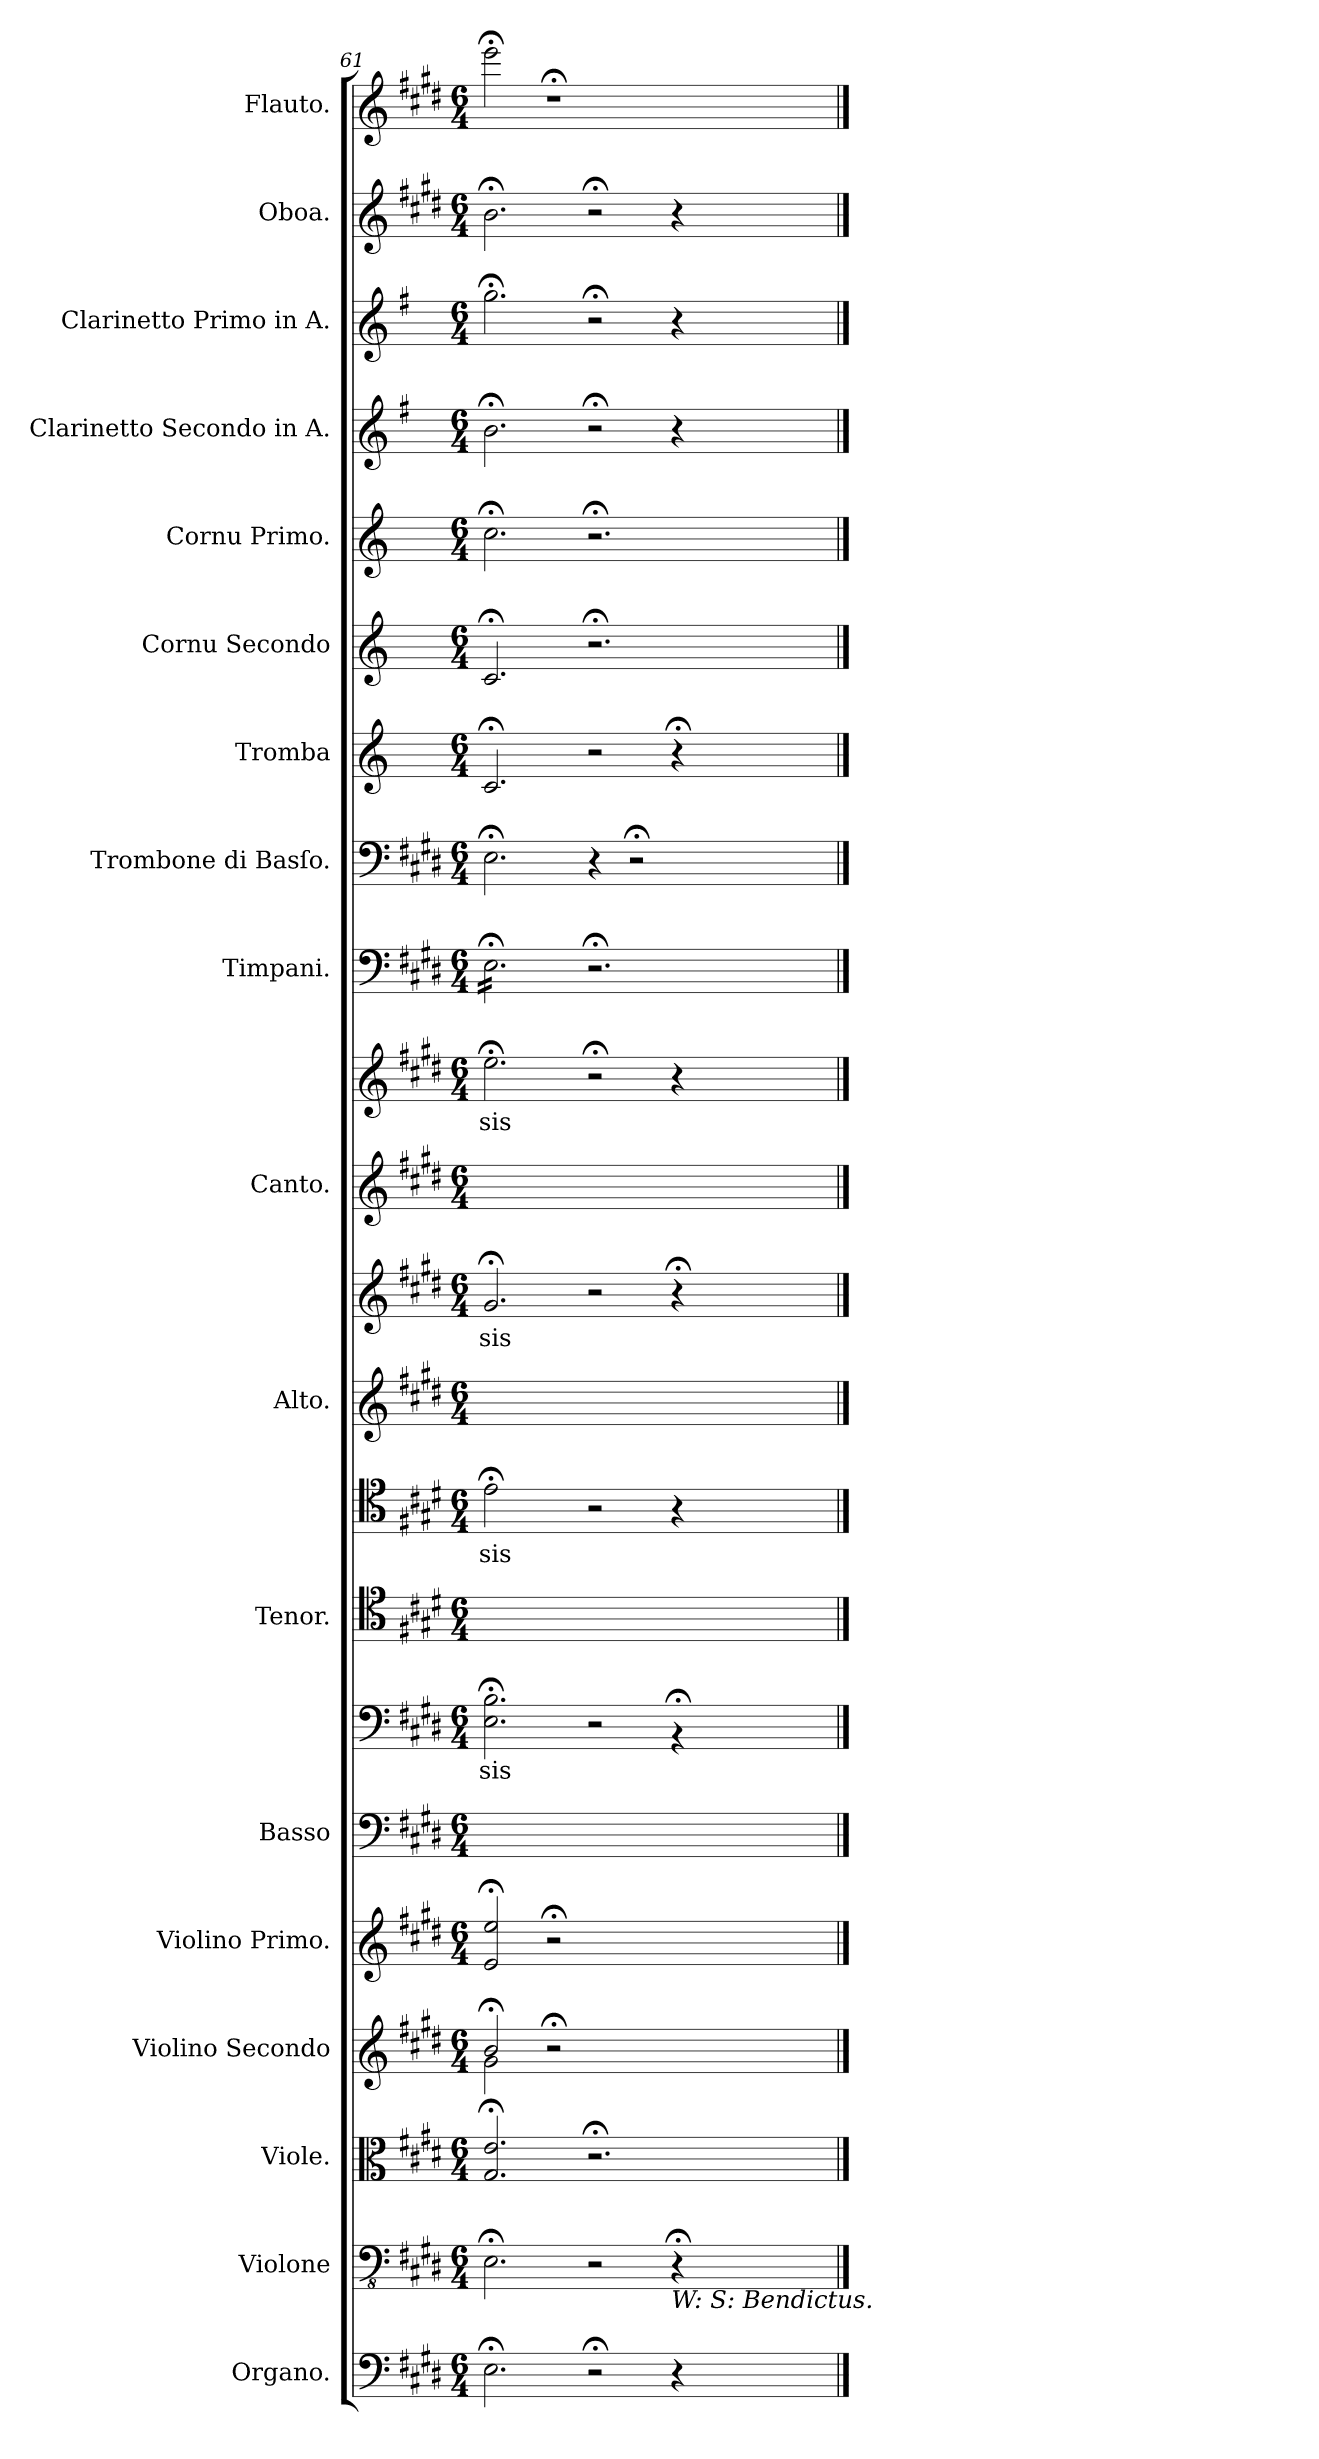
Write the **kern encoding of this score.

**kern	**kern	**kern	**kern	**kern	**kern	**kern	**text	**kern	**kern	**text	**kern	**kern	**text	**kern	**kern	**text	**kern	**kern	**kern	**kern	**kern	**kern	**kern	**kern	**kern
*part22	*part21	*part20	*part19	*part18	*part17	*part16	*part16	*part15	*part14	*part14	*part13	*part12	*part12	*part11	*part10	*part10	*part9	*part8	*part7	*part6	*part5	*part4	*part3	*part2	*part1
*staff22	*staff21	*staff20	*staff19	*staff18	*staff17	*staff16	*staff16	*staff15	*staff14	*staff14	*staff13	*staff12	*staff12	*staff11	*staff10	*staff10	*staff9	*staff8	*staff7	*staff6	*staff5	*staff4	*staff3	*staff2	*staff1
*I"Organo.	*I"Violone	*I"Viole.	*I"Violino Secondo	*I"Violino Primo.	*I"Basso	*	*	*I"Tenor.	*	*	*I"Alto.	*	*	*I"Canto.	*	*	*I"Timpani.	*I"Trombone di Basſo.	*I"Tromba	*I"Cornu Secondo	*I"Cornu Primo.	*I"Clarinetto Secondo in A.	*I"Clarinetto Primo in A.	*I"Oboa.	*I"Flauto.
*I'org	*I'vlne	*	*I'vl 2	*I'vl 1	*I'B	*	*	*I'T	*	*	*I'A	*	*	*I'C	*	*	*I'timp	*	*I'tr	*I'cor 2	*I'cor 1	*I'cl 2 in A	*I'cl 1 in A	*I'ob	*I'fl
*clefF4	*clefFv4	*clefC3	*clefG2	*clefG2	*clefF4	*clefF4	*	*clefC4	*clefC4	*	*clefG2	*clefG2	*	*clefG2	*clefG2	*	*clefF4	*clefF4	*clefG2	*clefG2	*clefG2	*clefG2	*clefG2	*clefG2	*clefG2
*	*	*	*	*	*	*	*	*	*	*	*	*	*	*	*	*	*	*	*ITrd-2c-4	*ITrd5c8	*ITrd5c8	*ITrd2c3	*ITrd2c3	*	*
*k[f#c#g#d#]	*k[f#c#g#d#]	*k[f#c#g#d#]	*k[f#c#g#d#]	*k[f#c#g#d#]	*k[f#c#g#d#]	*k[f#c#g#d#]	*	*k[f#c#g#d#]	*k[f#c#g#d#]	*	*k[f#c#g#d#]	*k[f#c#g#d#]	*	*k[f#c#g#d#]	*k[f#c#g#d#]	*	*k[f#c#g#d#]	*k[f#c#g#d#]	*k[f#c#g#d#]	*k[f#c#g#d#]	*k[f#c#g#d#]	*k[f#c#g#d#]	*k[f#c#g#d#]	*k[f#c#g#d#]	*k[f#c#g#d#]
*M6/4	*M6/4	*M6/4	*M6/4	*M6/4	*M6/4	*M6/4	*	*M6/4	*M6/4	*	*M6/4	*M6/4	*	*M6/4	*M6/4	*	*M6/4	*M6/4	*M6/4	*M6/4	*M6/4	*M6/4	*M6/4	*M6/4	*M6/4
=61	=61	=61	=61	=61	=61	=61	=61	=61	=61	=61	=61	=61	=61	=61	=61	=61	=61	=61	=61	=61	=61	=61	=61	=61	=61
*	*	*	*^	*	*	*	*	*	*	*	*	*	*	*	*	*	*	*	*	*	*	*	*	*	*
!	!	!	!	!	!	!	!	!	!	!LO:N:vis=2	!	!	!	!	!	!	!	!	!	!	!	!	!	!	!	!
*	*	*	*	*	*	*	*	*	*	*	*	*	*	*	*	*	*	*tremolo	*	*	*	*	*	*	*	*
2.E;<\	2.EE;<\	2.G#;</ 2.e;</	2b;</	2g#\	2e;</ 2ee;</	1.ryy	2.E;<\ 2.B;<\	-sis	1.ryy	2.e;<\	-sis	1.ryy	2.g#;</	-sis	1.ryy	2.ee;<\	-sis	16E;<\LL	2.E;<\	2.e;</	2.E;</	2.e;<\	2.g#;<\	2.ee;<\	2.b;<\	2eee;<\
.	.	.	.	.	.	.	.	.	.	.	.	.	.	.	.	.	.	16E;<\	.	.	.	.	.	.	.	.
.	.	.	.	.	.	.	.	.	.	.	.	.	.	.	.	.	.	16E;<\	.	.	.	.	.	.	.	.
.	.	.	.	.	.	.	.	.	.	.	.	.	.	.	.	.	.	16E;<\	.	.	.	.	.	.	.	.
.	.	.	.	.	.	.	.	.	.	.	.	.	.	.	.	.	.	16E;<\	.	.	.	.	.	.	.	.
.	.	.	.	.	.	.	.	.	.	.	.	.	.	.	.	.	.	16E;<\	.	.	.	.	.	.	.	.
.	.	.	.	.	.	.	.	.	.	.	.	.	.	.	.	.	.	16E;<\	.	.	.	.	.	.	.	.
.	.	.	.	.	.	.	.	.	.	.	.	.	.	.	.	.	.	16E;<\	.	.	.	.	.	.	.	.
.	.	.	2r;<	4ryy	2r;<	.	.	.	.	.	.	.	.	.	.	.	.	16E;<\	.	.	.	.	.	.	.	1r;<
.	.	.	.	.	.	.	.	.	.	.	.	.	.	.	.	.	.	16E;<\	.	.	.	.	.	.	.	.
.	.	.	.	.	.	.	.	.	.	.	.	.	.	.	.	.	.	16E;<\	.	.	.	.	.	.	.	.
.	.	.	.	.	.	.	.	.	.	.	.	.	.	.	.	.	.	16E;<\JJ	.	.	.	.	.	.	.	.
*	*	*	*	*	*	*	*	*	*	*	*	*	*	*	*	*	*	*Xtremolo	*	*	*	*	*	*	*	*
2r;<	2r	2.r;<	.	4ryy	.	.	2r	.	.	2r	.	.	2r	.	.	2r;<	.	2.r;<	4r	2r	2.r;<	2.r;<	2r;<	2r;<	2r;<	.
.	.	.	2ryy	2ryy	2ryy	.	.	.	.	.	.	.	.	.	.	.	.	.	2r;<	.	.	.	.	.	.	.
!	!LO:TX:b:i:t=W&colon; S&colon; Bendictus.	!	!	!	!	!	!	!	!	!	!	!	!	!	!	!	!	!	!	!	!	!	!	!	!	!
4r	4r;<	.	.	.	.	.	4r;<BB	.	.	4r	.	.	4r;<	.	.	4r	.	.	.	4r;<	.	.	4r	4r	4r	.
*	*	*	*v	*v	*	*	*	*	*	*	*	*	*	*	*	*	*	*	*	*	*	*	*	*	*	*
==	==	==	==	==	==	==	==	==	==	==	==	==	==	==	==	==	==	==	==	==	==	==	==	==	==
*-	*-	*-	*-	*-	*-	*-	*-	*-	*-	*-	*-	*-	*-	*-	*-	*-	*-	*-	*-	*-	*-	*-	*-	*-	*-
